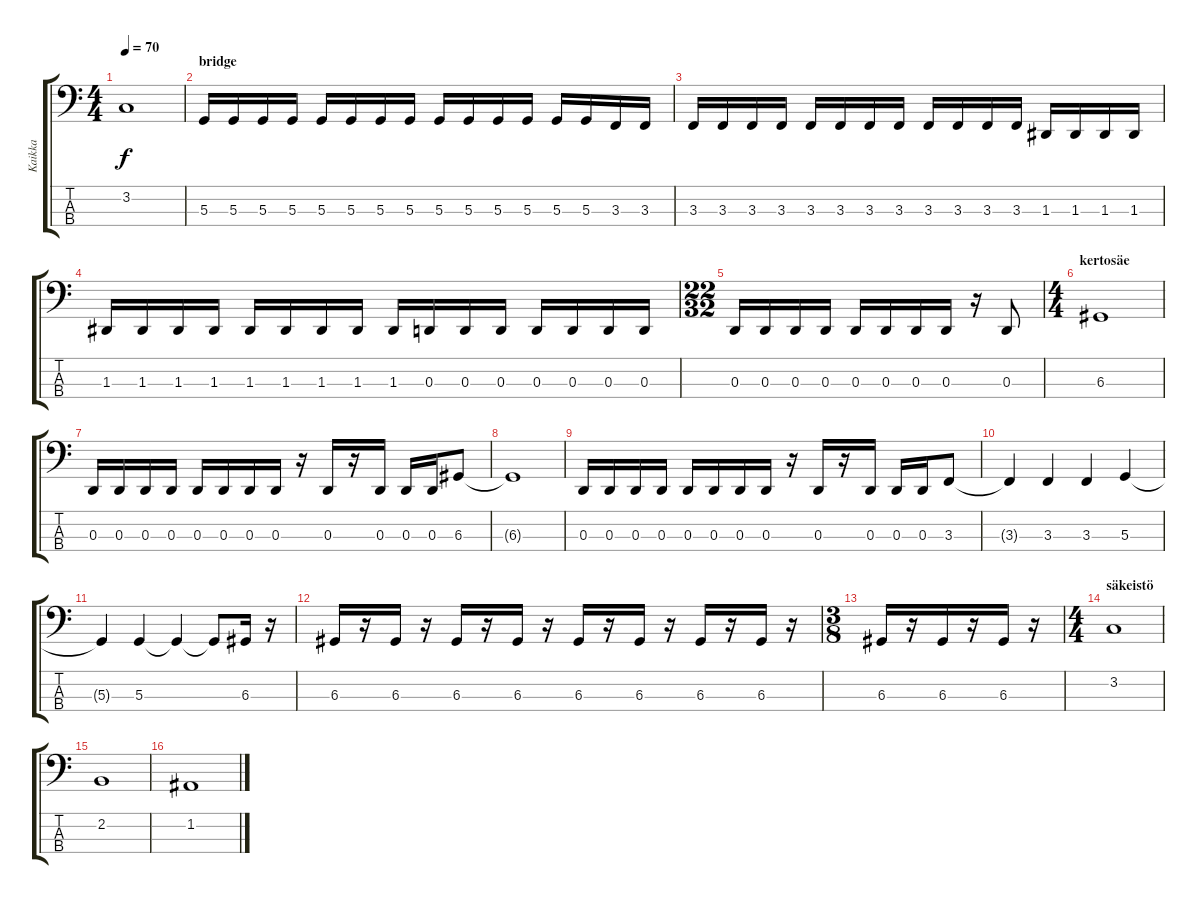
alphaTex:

\track ("Kaikka" "Kaikka") {instrument electricbasspick}
\staff {score tabs}
\tuning (D2 A1 D1 A0) {hide}
\ts (4 4)
\tempo 70
\clef f4
\ks c
3.2.1{dy f} |
\section ("" "bridge")
5.3.16 5.3.16 5.3.16 5.3.16 5.3.16 5.3.16 5.3.16 5.3.16 5.3.16 5.3.16 5.3.16 5.3.16 5.3.16 5.3.16 3.3.16 3.3.16 |
3.3.16 3.3.16 3.3.16 3.3.16 3.3.16 3.3.16 3.3.16 3.3.16 3.3.16 3.3.16 3.3.16 3.3.16 1.3.16 1.3.16 1.3.16 1.3.16 |
1.3.16 1.3.16 1.3.16 1.3.16 1.3.16 1.3.16 1.3.16 1.3.16 1.3.16 0.3.16 0.3.16 0.3.16 0.3.16 0.3.16 0.3.16 0.3.16 |
\ts (22 32)
0.3.16 0.3.16 0.3.16 0.3.16 0.3.16 0.3.16 0.3.16 0.3.16 r.16 0.3.8 |
\ts (4 4)
\section ("" "kertosäe")
6.3.1 |
0.3.16 0.3.16 0.3.16 0.3.16 0.3.16 0.3.16 0.3.16 0.3.16 r.16 0.3.16 r.16 0.3.16 0.3.16 0.3.16 6.3.8 |
6.3{t}.1 |
0.3.16 0.3.16 0.3.16 0.3.16 0.3.16 0.3.16 0.3.16 0.3.16 r.16 0.3.16 r.16 0.3.16 0.3.16 0.3.16 3.3.8 |
3.3{t}.4 3.3.4 3.3.4 5.3.4 |
5.3{t}.4 5.3.4 5.3{t}.4 5.3{t}.8 6.3.16 r.16 |
6.3.16 r.16 6.3.16 r.16 6.3.16 r.16 6.3.16 r.16 6.3.16 r.16 6.3.16 r.16 6.3.16 r.16 6.3.16 r.16 |
\ts (3 8)
6.3.16 r.16 6.3.16 r.16 6.3.16 r.16 |
\ts (4 4)
\section ("" "säkeistö")
3.2.1 |
2.2.1 |
1.2.1
